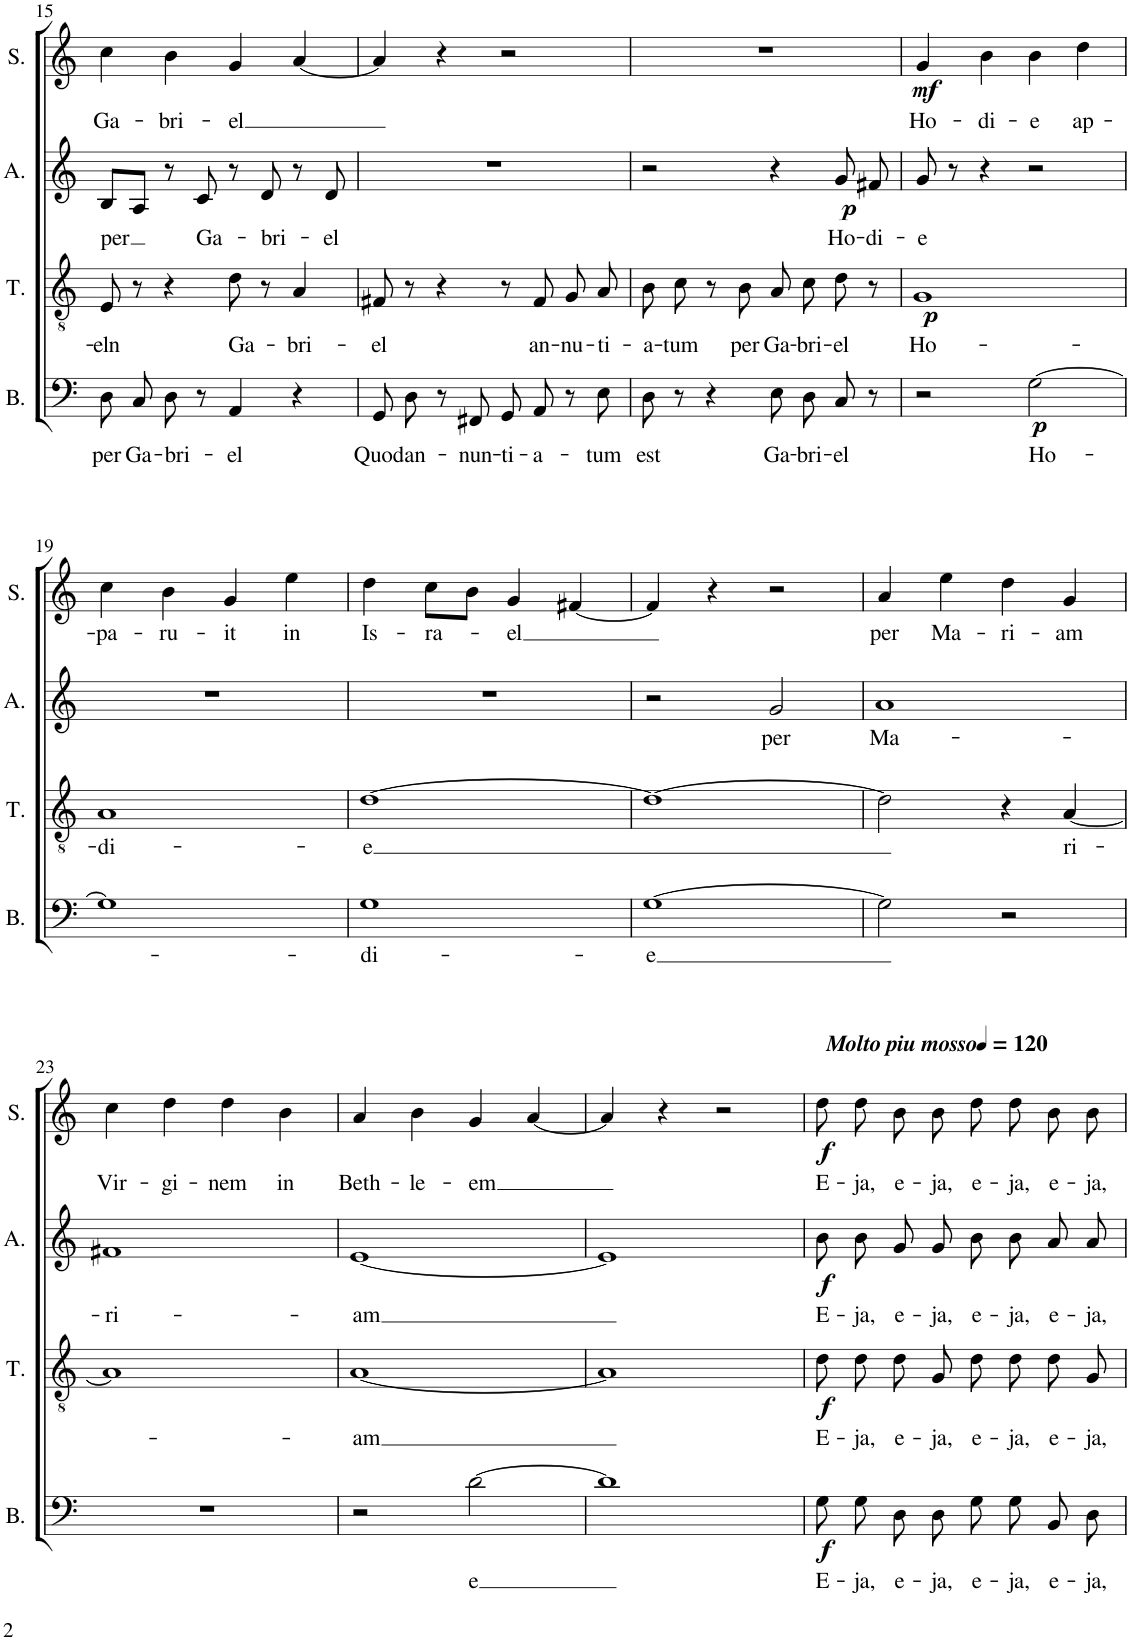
**kern	**text	**dynam	**kern	**text	**dynam	**kern	**text	**dynam	**kern	**text	**dynam
*part4	*part4	*part4	*part3	*part3	*part3	*part2	*part2	*part2	*part1	*part1	*part1
*staff4	*staff4	*staff4	*staff3	*staff3	*staff3	*staff2	*staff2	*staff2	*staff1	*staff1	*staff1
*I"Basse	*	*	*I"Ténor	*	*	*I"Alto	*	*	*I"Soprano	*	*
*I'B.	*	*	*I'T.	*	*	*I'A.	*	*	*I'S.	*	*
!!LO:PB:g=z
*clefF4	*	*	*clefGv2	*	*	*clefG2	*	*	*clefG2	*	*
*k[]	*	*	*k[]	*	*	*k[]	*	*	*k[]	*	*
*M4/4	*	*	*M4/4	*	*	*M4/4	*	*	*M4/4	*	*
=15	=15	=15	=15	=15	=15	=15	=15	=15	=15	=15	=15
!	!LO:LY:b	!	!	!LO:LY:b	!	!	!LO:LY:b	!	!	!LO:LY:b	!
8D/L	per	.	8E/	-eln	.	8B/L	per	.	4cc\	Ga-	.
!	!LO:LY:b	!	!	!	!	!	!	!	!	!	!
8C/J	Ga-	.	8r	.	.	8A/J	.	.	.	.	.
!	!LO:LY:b	!	!	!	!	!	!	!	!	!LO:LY:b	!
8D\	-bri-	.	4r	.	.	8r	.	.	4b\	-bri-	.
!	!	!	!	!	!	!	!LO:LY:b	!	!	!	!
8r	.	.	.	.	.	8c/	Ga-	.	.	.	.
!	!LO:LY:b	!	!	!LO:LY:b	!	!	!	!	!	!LO:LY:b	!
4AA/	-el	.	8d\	Ga-	.	8r	.	.	4g/	-el	.
!	!	!	!	!	!	!	!LO:LY:b	!	!	!	!
.	.	.	8r	.	.	8d/	-bri-	.	.	.	.
!	!	!	!	!LO:LY:b	!	!	!	!	!	!	!
4r	.	.	4A/	-bri-	.	8r	.	.	[4a/	.	.
!	!	!	!	!	!	!	!LO:LY:b	!	!	!	!
.	.	.	.	.	.	8d/	-el	.	.	.	.
=16	=16	=16	=16	=16	=16	=16	=16	=16	=16	=16	=16
!	!LO:LY:b	!	!	!LO:LY:b	!	!	!	!	!	!	!
8GG/L	Quod	.	8F#X/	-el	.	1r	.	.	4a/]	.	.
!	!LO:LY:b	!	!	!	!	!	!	!	!	!	!
8D/J	an-	.	8r	.	.	.	.	.	.	.	.
8r	.	.	4r	.	.	.	.	.	4r	.	.
!	!LO:LY:b	!	!	!	!	!	!	!	!	!	!
8FF#X/	-nun-	.	.	.	.	.	.	.	.	.	.
!	!LO:LY:b	!	!	!	!	!	!	!	!	!	!
8GG/L	-ti-	.	8r	.	.	.	.	.	2r	.	.
!	!LO:LY:b	!	!	!LO:LY:b	!	!	!	!	!	!	!
8AA/J	-a-	.	8F#/	an-	.	.	.	.	.	.	.
!	!	!	!	!LO:LY:b	!	!	!	!	!	!	!
8r	.	.	8G/L	-nu-	.	.	.	.	.	.	.
!	!LO:LY:b	!	!	!LO:LY:b	!	!	!	!	!	!	!
8E\	-tum	.	8A/J	-ti-	.	.	.	.	.	.	.
=17	=17	=17	=17	=17	=17	=17	=17	=17	=17	=17	=17
!	!LO:LY:b	!	!	!LO:LY:b	!	!	!	!	!	!	!
8D\	est	.	8B\L	-a-	.	2r	.	.	1r	.	.
!	!	!	!	!LO:LY:b	!	!	!	!	!	!	!
8r	.	.	8c\J	-tum	.	.	.	.	.	.	.
4r	.	.	8r	.	.	.	.	.	.	.	.
!	!	!	!	!LO:LY:b	!	!	!	!	!	!	!
.	.	.	8B\	per	.	.	.	.	.	.	.
!	!LO:LY:b	!	!	!LO:LY:b	!	!	!	!	!	!	!
8E\L	Ga-	.	8A\L	Ga-	.	4r	.	.	.	.	.
!	!LO:LY:b	!	!	!LO:LY:b	!	!	!	!	!	!	!
8D\J	-bri-	.	8c\J	-bri-	.	.	.	.	.	.	.
!	!LO:LY:b	!	!	!LO:LY:b	!	!	!LO:LY:b	!LO:DY:b	!	!	!
8C/	-el	.	8d\	-el	.	8g/	Ho-	p	.	.	.
!	!	!	!	!	!	!	!LO:LY:b	!	!	!	!
8r	.	.	8r	.	.	8f#X/	-di-	.	.	.	.
=18	=18	=18	=18	=18	=18	=18	=18	=18	=18	=18	=18
!	!	!	!	!LO:LY:b	!LO:DY:b	!	!LO:LY:b	!	!	!LO:LY:b	!LO:DY:b
2r	.	.	1G	Ho-	p	8g/	-e	.	4g/	Ho-	mf
.	.	.	.	.	.	8r	.	.	.	.	.
!	!	!	!	!	!	!	!	!	!	!LO:LY:b	!
.	.	.	.	.	.	4r	.	.	4b\	-di-	.
!	!LO:LY:b	!LO:DY:b	!	!	!	!	!	!	!	!LO:LY:b	!
[2G\	Ho-	p	.	.	.	2r	.	.	4b\	-e	.
!	!	!	!	!	!	!	!	!	!	!LO:LY:b	!
.	.	.	.	.	.	.	.	.	4dd\	ap-	.
!!LO:LB:g=z
=19	=19	=19	=19	=19	=19	=19	=19	=19	=19	=19	=19
!	!	!	!	!LO:LY:b	!	!	!	!	!	!LO:LY:b	!
1G]	.	.	1A	-di-	.	1r	.	.	4cc\	-pa-	.
!	!	!	!	!	!	!	!	!	!	!LO:LY:b	!
.	.	.	.	.	.	.	.	.	4b\	-ru-	.
!	!	!	!	!	!	!	!	!	!	!LO:LY:b	!
.	.	.	.	.	.	.	.	.	4g/	-it	.
!	!	!	!	!	!	!	!	!	!	!LO:LY:b	!
.	.	.	.	.	.	.	.	.	4ee\	in	.
=20	=20	=20	=20	=20	=20	=20	=20	=20	=20	=20	=20
!	!LO:LY:b	!	!	!LO:LY:b	!	!	!	!	!	!LO:LY:b	!
1G	-di-	.	[1d	-e	.	1r	.	.	4dd\	Is-	.
!	!	!	!	!	!	!	!	!	!	!LO:LY:b	!
.	.	.	.	.	.	.	.	.	8cc\L	-ra-	.
.	.	.	.	.	.	.	.	.	8b\J	.	.
!	!	!	!	!	!	!	!	!	!	!LO:LY:b	!
.	.	.	.	.	.	.	.	.	4g/	-el	.
.	.	.	.	.	.	.	.	.	[4f#X/	.	.
=21	=21	=21	=21	=21	=21	=21	=21	=21	=21	=21	=21
!	!LO:LY:b	!	!	!	!	!	!	!	!	!	!
[1G	-e	.	1d_	.	.	2r	.	.	4f#/]	.	.
.	.	.	.	.	.	.	.	.	4r	.	.
!	!	!	!	!	!	!	!LO:LY:b	!	!	!	!
.	.	.	.	.	.	2g/	per	.	2r	.	.
=22	=22	=22	=22	=22	=22	=22	=22	=22	=22	=22	=22
!	!	!	!	!	!	!	!LO:LY:b	!	!	!LO:LY:b	!
2G\]	.	.	2d\]	.	.	1a	Ma-	.	4a/	per	.
!	!	!	!	!	!	!	!	!	!	!LO:LY:b	!
.	.	.	.	.	.	.	.	.	4ee\	Ma-	.
!	!	!	!	!	!	!	!	!	!	!LO:LY:b	!
2r	.	.	4r	.	.	.	.	.	4dd\	-ri-	.
!	!	!	!	!LO:LY:b	!	!	!	!	!	!LO:LY:b	!
.	.	.	[4A/	ri-	.	.	.	.	4g/	-am	.
!!LO:LB:g=z
=23	=23	=23	=23	=23	=23	=23	=23	=23	=23	=23	=23
!	!	!	!	!	!	!	!LO:LY:b	!	!	!LO:LY:b	!
1r	.	.	1A]	.	.	1f#X	-ri-	.	4cc\	Vir-	.
!	!	!	!	!	!	!	!	!	!	!LO:LY:b	!
.	.	.	.	.	.	.	.	.	4dd\	-gi-	.
!	!	!	!	!	!	!	!	!	!	!LO:LY:b	!
.	.	.	.	.	.	.	.	.	4dd\	-nem	.
!	!	!	!	!	!	!	!	!	!	!LO:LY:b	!
.	.	.	.	.	.	.	.	.	4b\	in	.
=24	=24	=24	=24	=24	=24	=24	=24	=24	=24	=24	=24
!	!	!	!	!LO:LY:b	!	!	!LO:LY:b	!	!	!LO:LY:b	!
2r	.	.	[1A	-am	.	[1e	-am	.	4a/	Beth-	.
!	!	!	!	!	!	!	!	!	!	!LO:LY:b	!
.	.	.	.	.	.	.	.	.	4b\	-le-	.
!	!LO:LY:b	!	!	!	!	!	!	!	!	!LO:LY:b	!
[2d\	e	.	.	.	.	.	.	.	4g/	-em	.
.	.	.	.	.	.	.	.	.	[4a/	.	.
=25	=25	=25	=25	=25	=25	=25	=25	=25	=25	=25	=25
1d]	.	.	1A]	.	.	1e]	.	.	4a/]	.	.
.	.	.	.	.	.	.	.	.	4r	.	.
.	.	.	.	.	.	.	.	.	2r	.	.
=26	=26	=26	=26	=26	=26	=26	=26	=26	=26	=26	=26
*	*	*	*	*	*	*	*	*	*MM120	*	*
!	!	!	!	!	!	!	!	!	!LO:TX:a:Bi:t=Molto piu mosso	!	!
!	!LO:LY:b	!LO:DY:b	!	!LO:LY:b	!LO:DY:b	!	!LO:LY:b	!LO:DY:b	!	!LO:LY:b	!LO:DY:b
8G\L	E-	f	8d\L	E-	f	8b\	E-	f	8dd\	E-	f
!	!LO:LY:b	!	!	!LO:LY:b	!	!	!LO:LY:b	!	!	!LO:LY:b	!
8G\J	-ja,	.	8d\J	-ja,	.	8b\	-ja,	.	8dd\	-ja,	.
!	!LO:LY:b	!	!	!LO:LY:b	!	!	!LO:LY:b	!	!	!LO:LY:b	!
8D\L	e-	.	8d\L	e-	.	8g/	e-	.	8b\	e-	.
!	!LO:LY:b	!	!	!LO:LY:b	!	!	!LO:LY:b	!	!	!LO:LY:b	!
8D\J	-ja,	.	8G\J	-ja,	.	8g/	-ja,	.	8b\	-ja,	.
!	!LO:LY:b	!	!	!LO:LY:b	!	!	!LO:LY:b	!	!	!LO:LY:b	!
8G\L	e-	.	8d\L	e-	.	8b\	e-	.	8dd\	e-	.
!	!LO:LY:b	!	!	!LO:LY:b	!	!	!LO:LY:b	!	!	!LO:LY:b	!
8G\J	-ja,	.	8d\J	-ja,	.	8b\	-ja,	.	8dd\	-ja,	.
!	!LO:LY:b	!	!	!LO:LY:b	!	!	!LO:LY:b	!	!	!LO:LY:b	!
8BB/L	e-	.	8d\L	e-	.	8a/	e-	.	8b\	e-	.
!	!LO:LY:b	!	!	!LO:LY:b	!	!	!LO:LY:b	!	!	!LO:LY:b	!
8D/J	-ja,	.	8G\J	-ja,	.	8a/	-ja,	.	8b\	-ja,	.
=	=	=	=	=	=	=	=	=	=	=	=
*-	*-	*-	*-	*-	*-	*-	*-	*-	*-	*-	*-
